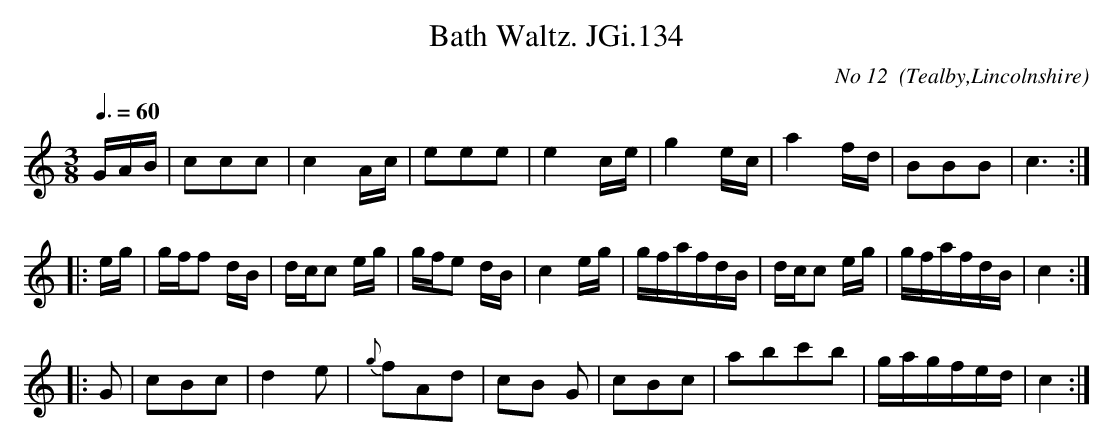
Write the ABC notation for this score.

X:1
T:Bath Waltz. JGi.134
C:No 12
L:1/8
M:3/8
O:Tealby,Lincolnshire
Q:3/8=60
K:C
G/A/B/|ccc|c2A/c/|eee|e2c/e/|g2e/c/|a2f/d/|BBB|c3:|
|:e/g/|g/f/f d/B/|d/c/c e/g/|g/f/e d/B/|c2e/g/|g/f/a/f/d/B/|d/c/c e/g/|g/f/a/f/d/B/|c2:|
|:G|cBc|d2e|{g}fAd|cB G|cBc|abc'b|g/a/g/f/e/d/|c2:|
